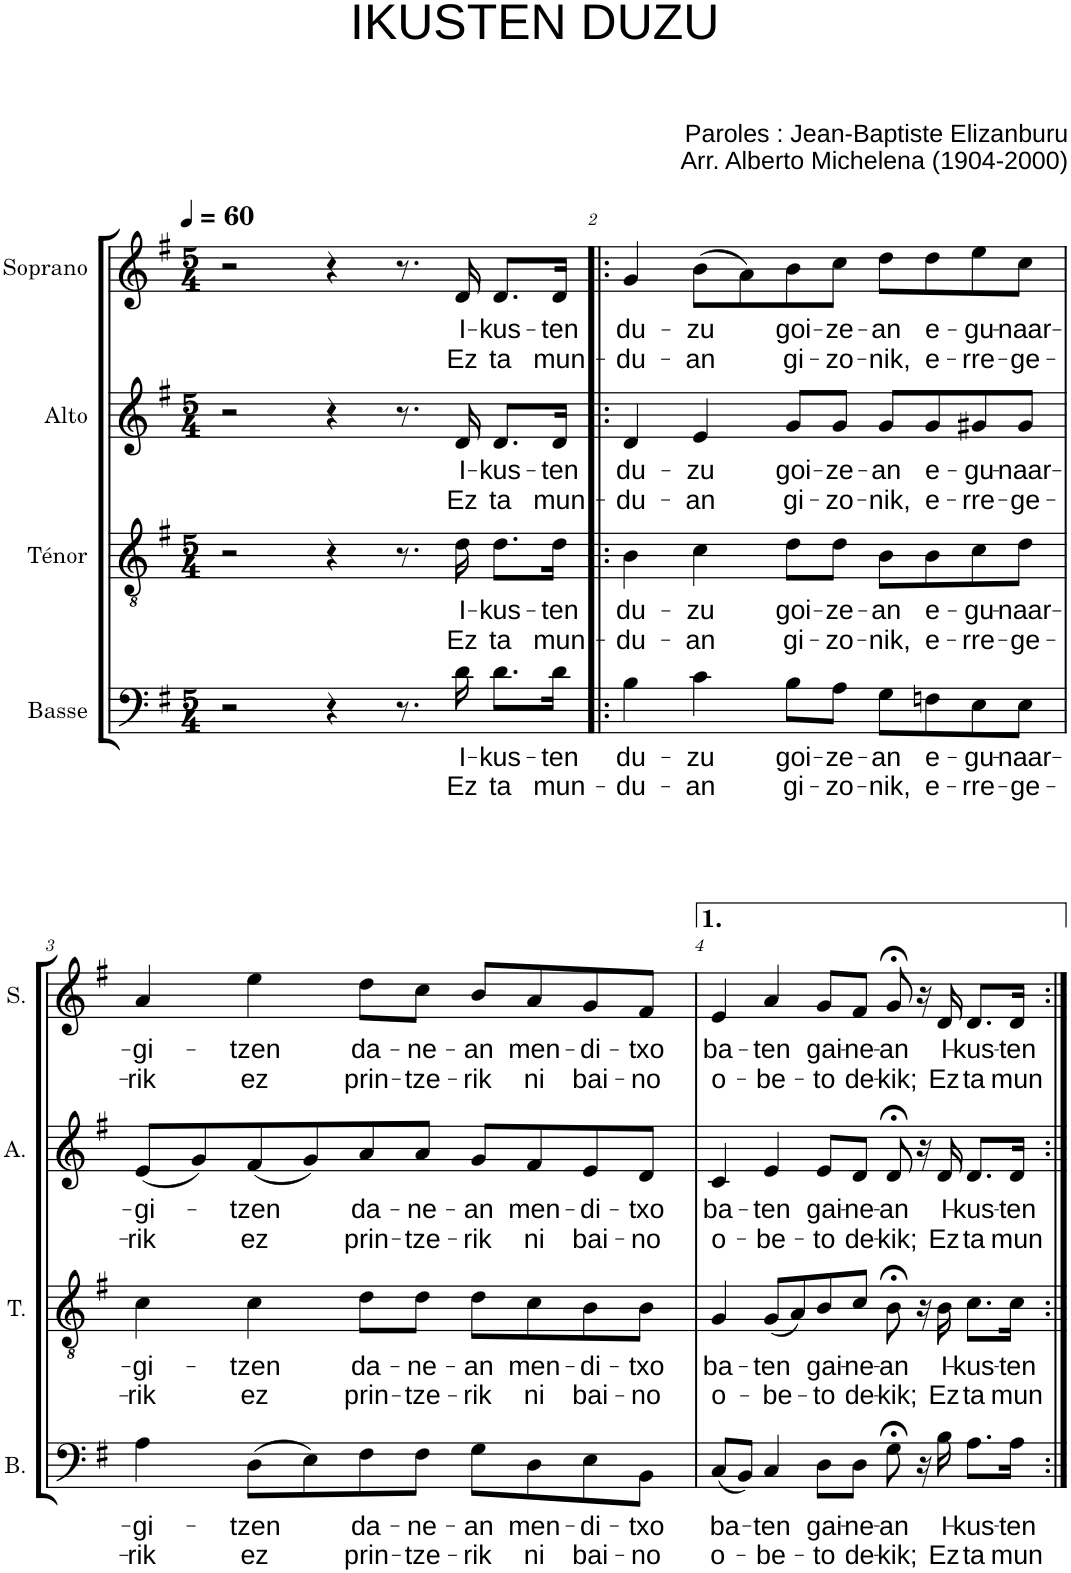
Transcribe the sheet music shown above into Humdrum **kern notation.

**kern	**text	**text	**kern	**text	**text	**kern	**text	**text	**kern	**text	**text
*part4	*part4	*part4	*part3	*part3	*part3	*part2	*part2	*part2	*part1	*part1	*part1
*staff4	*staff4	*staff4	*staff3	*staff3	*staff3	*staff2	*staff2	*staff2	*staff1	*staff1	*staff1
*I"Basse	*	*	*I"Ténor	*	*	*I"Alto	*	*	*I"Soprano	*	*
*I'B.	*	*	*I'T.	*	*	*I'A.	*	*	*I'S.	*	*
*clefF4	*	*	*clefGv2	*	*	*clefG2	*	*	*clefG2	*	*
*k[f#]	*	*	*k[f#]	*	*	*k[f#]	*	*	*k[f#]	*	*
*M5/4	*	*	*M5/4	*	*	*M5/4	*	*	*M5/4	*	*
*MM60	*	*	*MM60	*	*	*MM60	*	*	*MM60	*	*
=1	=1	=1	=1	=1	=1	=1	=1	=1	=1	=1	=1
2r	.	.	2r	.	.	2r	.	.	2r	.	.
4r	.	.	4r	.	.	4r	.	.	4r	.	.
8.r	.	.	8.r	.	.	8.r	.	.	8.r	.	.
!	!LO:LY:b	!LO:LY:b	!	!LO:LY:b	!LO:LY:b	!	!LO:LY:b	!LO:LY:b	!	!LO:LY:b	!LO:LY:b
16d\	I-	Ez	16d\	I-	Ez	16d/	I-	Ez	16d/	I-	Ez
!	!LO:LY:b	!LO:LY:b	!	!LO:LY:b	!LO:LY:b	!	!LO:LY:b	!LO:LY:b	!	!LO:LY:b	!LO:LY:b
8.d\L	-kus-	ta	8.d\L	-kus-	ta	8.d/L	-kus-	ta	8.d/L	-kus-	ta
!	!LO:LY:b	!LO:LY:b	!	!LO:LY:b	!LO:LY:b	!	!LO:LY:b	!LO:LY:b	!	!LO:LY:b	!LO:LY:b
16d\Jk	-ten	mun-	16d\Jk	-ten	mun-	16d/Jk	-ten	mun-	16d/Jk	-ten	mun-
=2!|:	=2!|:	=2!|:	=2!|:	=2!|:	=2!|:	=2!|:	=2!|:	=2!|:	=2!|:	=2!|:	=2!|:
!	!LO:LY:b	!LO:LY:b	!	!LO:LY:b	!LO:LY:b	!	!LO:LY:b	!LO:LY:b	!	!LO:LY:b	!LO:LY:b
4B\	du-	-du-	4B\	du-	-du-	4d/	du-	-du-	4g/	du-	-du-
!	!LO:LY:b	!LO:LY:b	!	!LO:LY:b	!LO:LY:b	!	!LO:LY:b	!LO:LY:b	!	!LO:LY:b	!LO:LY:b
4c\	-zu	-an	4c\	-zu	-an	4e/	-zu	-an	(8b\L	-zu	-an
.	.	.	.	.	.	.	.	.	8a\)	.	.
!	!LO:LY:b	!LO:LY:b	!	!LO:LY:b	!LO:LY:b	!	!LO:LY:b	!LO:LY:b	!	!LO:LY:b	!LO:LY:b
8B\L	goi-	gi-	8d\L	goi-	gi-	8g/L	goi-	gi-	8b\	goi-	gi-
!	!LO:LY:b	!LO:LY:b	!	!LO:LY:b	!LO:LY:b	!	!LO:LY:b	!LO:LY:b	!	!LO:LY:b	!LO:LY:b
8A\J	-ze-	-zo-	8d\J	-ze-	-zo-	8g/J	-ze-	-zo-	8cc\J	-ze-	-zo-
!	!LO:LY:b	!LO:LY:b	!	!LO:LY:b	!LO:LY:b	!	!LO:LY:b	!LO:LY:b	!	!LO:LY:b	!LO:LY:b
8G\L	-an	-nik,	8B\L	-an	-nik,	8g/L	-an	-nik,	8dd\L	-an	-nik,
!	!LO:LY:b	!LO:LY:b	!	!LO:LY:b	!LO:LY:b	!	!LO:LY:b	!LO:LY:b	!	!LO:LY:b	!LO:LY:b
8Fn\	e-	e-	8B\	e-	e-	8g/	e-	e-	8dd\	e-	e-
!	!LO:LY:b	!LO:LY:b	!	!LO:LY:b	!LO:LY:b	!	!LO:LY:b	!LO:LY:b	!	!LO:LY:b	!LO:LY:b
8E\	-gu-	-rre-	8c\	-gu-	-rre-	8g#X/	-gu-	-rre-	8ee\	-gu-	-rre-
!	!LO:LY:b	!LO:LY:b	!	!LO:LY:b	!LO:LY:b	!	!LO:LY:b	!LO:LY:b	!	!LO:LY:b	!LO:LY:b
8E\J	-naar-	-ge-	8d\J	-naar-	-ge-	8g#/J	-naar-	-ge-	8cc\J	-naar-	-ge-
!!LO:LB:g=z
=3	=3	=3	=3	=3	=3	=3	=3	=3	=3	=3	=3
!	!LO:LY:b	!LO:LY:b	!	!LO:LY:b	!LO:LY:b	!	!LO:LY:b	!LO:LY:b	!	!LO:LY:b	!LO:LY:b
4A\	-gi-	-rik	4c\	-gi-	-rik	(8e/L	-gi-	-rik	4a/	-gi-	-rik
.	.	.	.	.	.	8g/)	.	.	.	.	.
!	!LO:LY:b	!LO:LY:b	!	!LO:LY:b	!LO:LY:b	!	!LO:LY:b	!LO:LY:b	!	!LO:LY:b	!LO:LY:b
(8D\L	-tzen	ez	4c\	-tzen	ez	(8f#/	-tzen	ez	4ee\	-tzen	ez
8E\)	.	.	.	.	.	8g/)	.	.	.	.	.
!	!LO:LY:b	!LO:LY:b	!	!LO:LY:b	!LO:LY:b	!	!LO:LY:b	!LO:LY:b	!	!LO:LY:b	!LO:LY:b
8F#\	da-	prin-	8d\L	da-	prin-	8a/	da-	prin-	8dd\L	da-	prin-
!	!LO:LY:b	!LO:LY:b	!	!LO:LY:b	!LO:LY:b	!	!LO:LY:b	!LO:LY:b	!	!LO:LY:b	!LO:LY:b
8F#\J	-ne-	-tze-	8d\J	-ne-	-tze-	8a/J	-ne-	-tze-	8cc\J	-ne-	-tze-
!	!LO:LY:b	!LO:LY:b	!	!LO:LY:b	!LO:LY:b	!	!LO:LY:b	!LO:LY:b	!	!LO:LY:b	!LO:LY:b
8G\L	-an	-rik	8d\L	-an	-rik	8g/L	-an	-rik	8b/L	-an	-rik
!	!LO:LY:b	!LO:LY:b	!	!LO:LY:b	!LO:LY:b	!	!LO:LY:b	!LO:LY:b	!	!LO:LY:b	!LO:LY:b
8D\	men-	ni	8c\	men-	ni	8f#/	men-	ni	8a/	men-	ni
!	!LO:LY:b	!LO:LY:b	!	!LO:LY:b	!LO:LY:b	!	!LO:LY:b	!LO:LY:b	!	!LO:LY:b	!LO:LY:b
8E\	-di-	bai-	8B\	-di-	bai-	8e/	-di-	bai-	8g/	-di-	bai-
!	!LO:LY:b	!LO:LY:b	!	!LO:LY:b	!LO:LY:b	!	!LO:LY:b	!LO:LY:b	!	!LO:LY:b	!LO:LY:b
8BB\J	-txo	-no	8B\J	-txo	-no	8d/J	-txo	-no	8f#/J	-txo	-no
=4	=4	=4	=4	=4	=4	=4	=4	=4	=4	=4	=4
!	!LO:LY:b	!LO:LY:b	!	!LO:LY:b	!LO:LY:b	!	!LO:LY:b	!LO:LY:b	!	!LO:LY:b	!LO:LY:b
(8C/L	ba-	o-	4G/	ba-	o-	4c/	ba-	o-	4e/	ba-	o-
8BB/J)	.	.	.	.	.	.	.	.	.	.	.
!	!LO:LY:b	!LO:LY:b	!	!LO:LY:b	!LO:LY:b	!	!LO:LY:b	!LO:LY:b	!	!LO:LY:b	!LO:LY:b
4C/	-ten	-be-	(8G/L	-ten	-be-	4e/	-ten	-be-	4a/	-ten	-be-
.	.	.	8A/)	.	.	.	.	.	.	.	.
!	!LO:LY:b	!LO:LY:b	!	!LO:LY:b	!LO:LY:b	!	!LO:LY:b	!LO:LY:b	!	!LO:LY:b	!LO:LY:b
8D\L	gai-	-to	8B/	gai-	-to	8e/L	gai-	-to	8g/L	gai-	-to
!	!LO:LY:b	!LO:LY:b	!	!LO:LY:b	!LO:LY:b	!	!LO:LY:b	!LO:LY:b	!	!LO:LY:b	!LO:LY:b
8D\J	-ne-	de-	8c/J	-ne-	de-	8d/J	-ne-	de-	8f#/J	-ne-	de-
!	!LO:LY:b	!LO:LY:b	!	!LO:LY:b	!LO:LY:b	!	!LO:LY:b	!LO:LY:b	!	!LO:LY:b	!LO:LY:b
8G;<\	-an	-kik;	8B;<\	-an	-kik;	8d;</	-an	-kik;	8g;</	-an	-kik;
16r	.	.	16r	.	.	16r	.	.	16r	.	.
!	!LO:LY:b	!LO:LY:b	!	!LO:LY:b	!LO:LY:b	!	!LO:LY:b	!LO:LY:b	!	!LO:LY:b	!LO:LY:b
16B\	I-	Ez	16B\	I-	Ez	16d/	I-	Ez	16d/	I-	Ez
!	!LO:LY:b	!LO:LY:b	!	!LO:LY:b	!LO:LY:b	!	!LO:LY:b	!LO:LY:b	!	!LO:LY:b	!LO:LY:b
8.A\L	-kus-	ta	8.c\L	-kus-	ta	8.d/L	-kus-	ta	8.d/L	-kus-	ta
!	!LO:LY:b	!LO:LY:b	!	!LO:LY:b	!LO:LY:b	!	!LO:LY:b	!LO:LY:b	!	!LO:LY:b	!LO:LY:b
16A\Jk	-ten	mun	16c\Jk	-ten	mun	16d/Jk	-ten	mun	16d/Jk	-ten	mun
=:|!	=:|!	=:|!	=:|!	=:|!	=:|!	=:|!	=:|!	=:|!	=:|!	=:|!	=:|!
*-	*-	*-	*-	*-	*-	*-	*-	*-	*-	*-	*-
